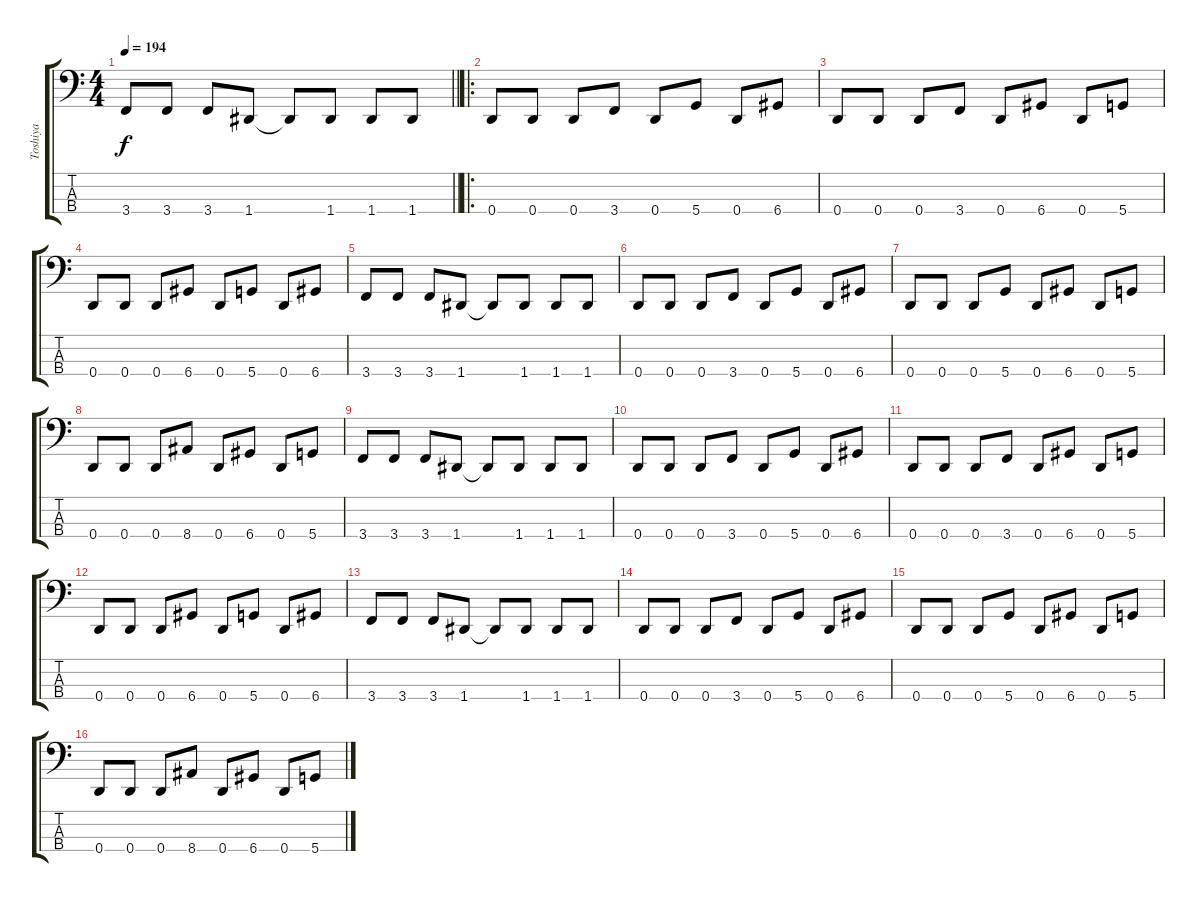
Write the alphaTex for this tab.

\track ("Toshiya" "Toshiya") {instrument electricbasspick}
\staff {score tabs}
\tuning (G2 D2 A1 D1) {hide}
\ts (4 4)
\tempo 194
\clef f4
\barLineRight lightlight
\ks c
3.4.8{dy f} 3.4.8 3.4.8 1.4.8 1.4{t}.8 1.4.8 1.4.8 1.4.8 |
\ro
0.4.8 0.4.8 0.4.8 3.4.8 0.4.8 5.4.8 0.4.8 6.4.8 |
0.4.8 0.4.8 0.4.8 3.4.8 0.4.8 6.4.8 0.4.8 5.4.8 |
0.4.8 0.4.8 0.4.8 6.4.8 0.4.8 5.4.8 0.4.8 6.4.8 |
3.4.8 3.4.8 3.4.8 1.4.8 1.4{t}.8 1.4.8 1.4.8 1.4.8 |
0.4.8 0.4.8 0.4.8 3.4.8 0.4.8 5.4.8 0.4.8 6.4.8 |
0.4.8 0.4.8 0.4.8 5.4.8 0.4.8 6.4.8 0.4.8 5.4.8 |
0.4.8 0.4.8 0.4.8 8.4.8 0.4.8 6.4.8 0.4.8 5.4.8 |
3.4.8 3.4.8 3.4.8 1.4.8 1.4{t}.8 1.4.8 1.4.8 1.4.8 |
0.4.8 0.4.8 0.4.8 3.4.8 0.4.8 5.4.8 0.4.8 6.4.8 |
0.4.8 0.4.8 0.4.8 3.4.8 0.4.8 6.4.8 0.4.8 5.4.8 |
0.4.8 0.4.8 0.4.8 6.4.8 0.4.8 5.4.8 0.4.8 6.4.8 |
3.4.8 3.4.8 3.4.8 1.4.8 1.4{t}.8 1.4.8 1.4.8 1.4.8 |
0.4.8 0.4.8 0.4.8 3.4.8 0.4.8 5.4.8 0.4.8 6.4.8 |
0.4.8 0.4.8 0.4.8 5.4.8 0.4.8 6.4.8 0.4.8 5.4.8 |
0.4.8 0.4.8 0.4.8 8.4.8 0.4.8 6.4.8 0.4.8 5.4.8
